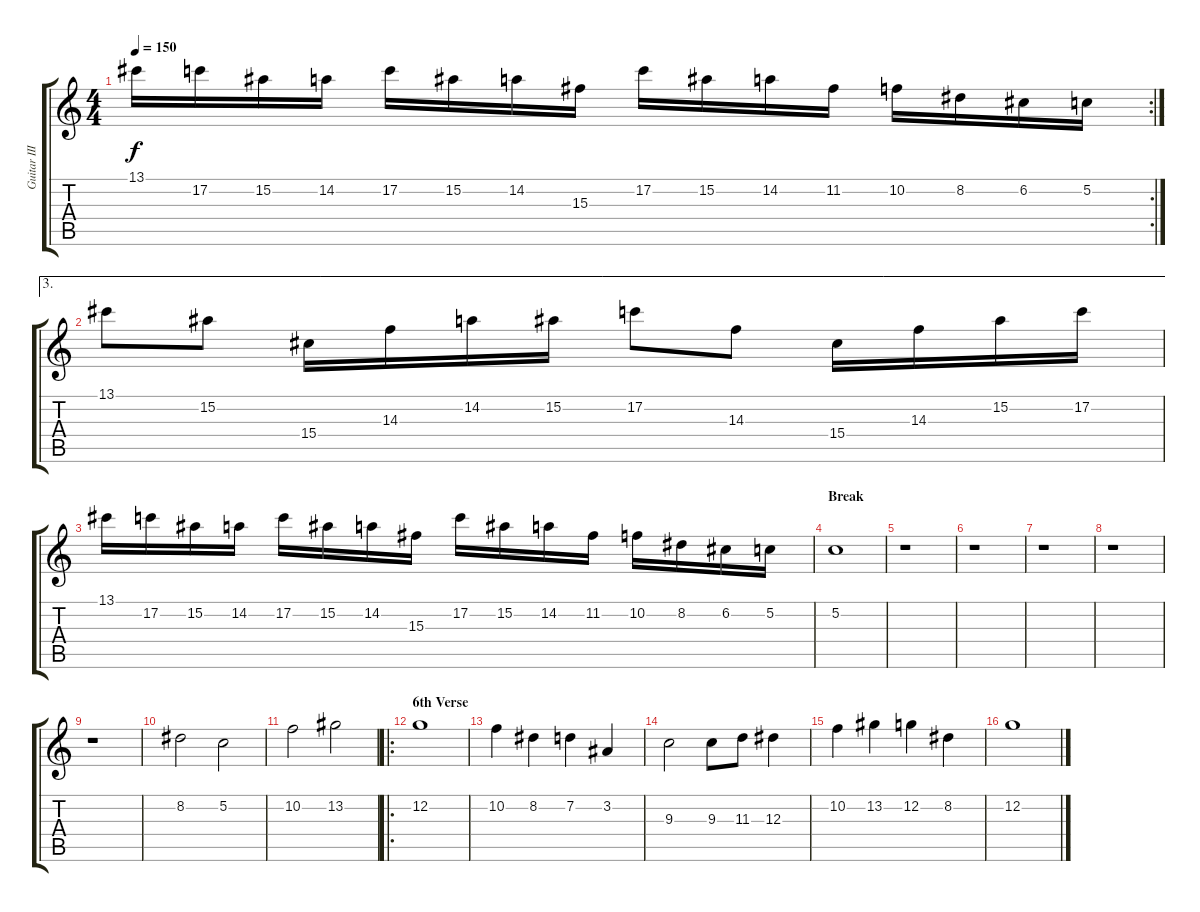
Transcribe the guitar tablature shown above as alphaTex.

\track ("Guitar III" "Guitar III") {instrument distortionguitar}
\staff {score tabs}
\tuning (C4 G3 Eb3 Bb2 F2 C2) {hide}
\rc 2
\ts (4 4)
\tempo 150
\clef g2
\ks c
13.1.16{dy f} 17.2.16 15.2.16 14.2.16 17.2.16 15.2.16 14.2.16 15.3.16 17.2.16 15.2.16 14.2.16 11.2.16 10.2.16 8.2.16 6.2.16 5.2.16 |
\ae 3
13.1.8 15.2.8 15.4.16 14.3.16 14.2.16 15.2.16 17.2.8 14.3.8 15.4.16 14.3.16 15.2.16 17.2.16 |
13.1.16 17.2.16 15.2.16 14.2.16 17.2.16 15.2.16 14.2.16 15.3.16 17.2.16 15.2.16 14.2.16 11.2.16 10.2.16 8.2.16 6.2.16 5.2.16 |
\section ("" "Break")
5.2.1 |
r.1 |
r.1 |
r.1 |
r.1 |
r.1 |
8.2.2{volume 13} 5.2.2 |
10.2.2 13.2.2 |
\ro
\section ("" "6th Verse")
12.2.1 |
10.2.4 8.2.4 7.2.4 3.2.4 |
9.3.2 9.3.8 11.3.8 12.3.4 |
10.2.4 13.2.4 12.2.4 8.2.4 |
12.2.1
